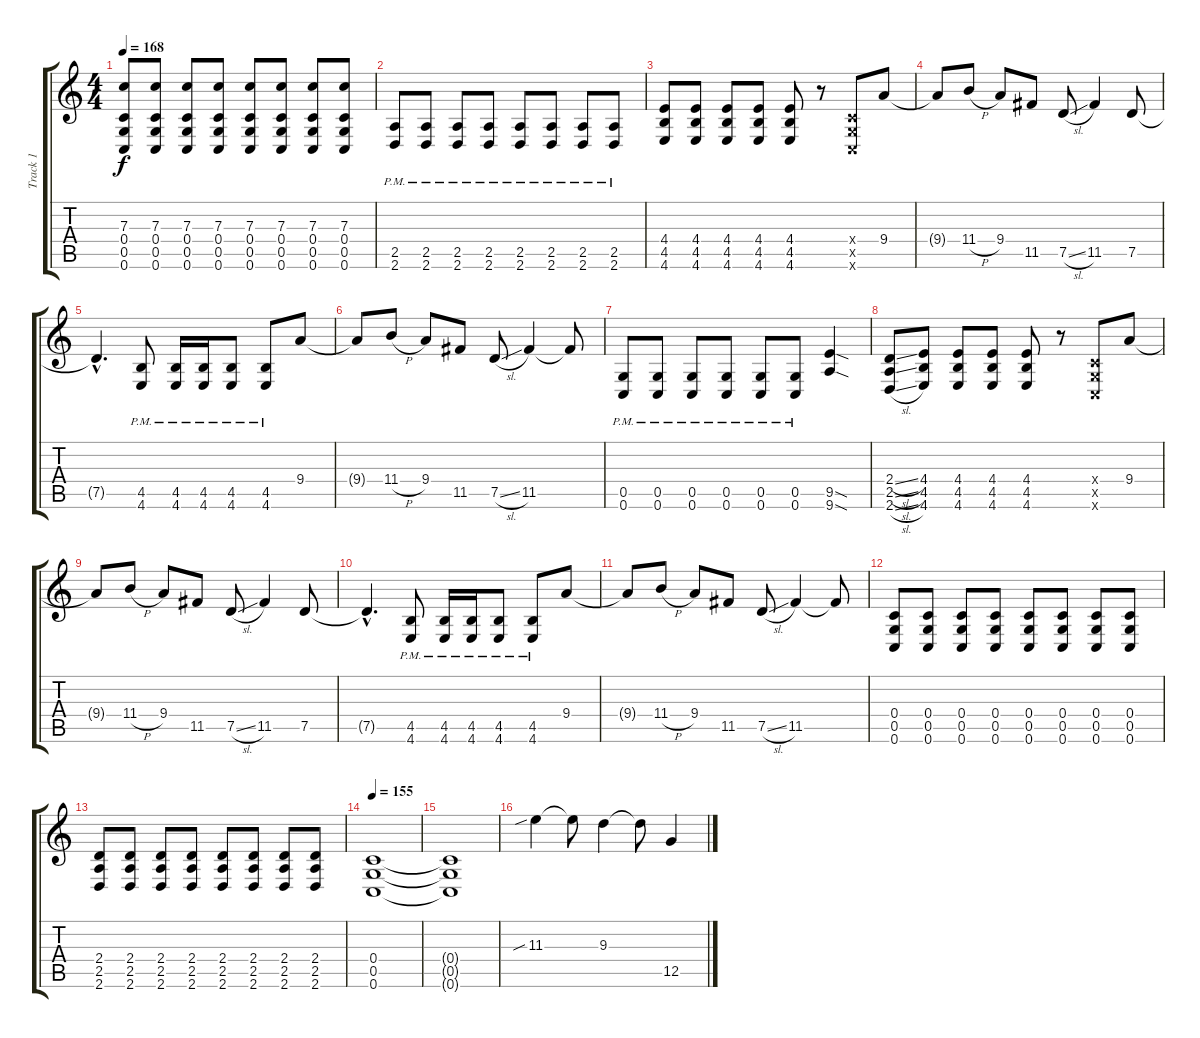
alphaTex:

\track ("Track 1" "Track 1") {instrument distortionguitar}
\staff {score tabs}
\tuning (D4 A3 F3 C3 G2 C2) {hide}
\ts (4 4)
\tempo 168
\clef g2
\ks c
(7.3 0.4 0.5 0.6).8{dy f} (7.3 0.4 0.5 0.6).8 (7.3 0.4 0.5 0.6).8 (7.3 0.4 0.5 0.6).8 (7.3 0.4 0.5 0.6).8 (7.3 0.4 0.5 0.6).8 (7.3 0.4 0.5 0.6).8 (7.3 0.4 0.5 0.6).8 |
(2.5{pm} 2.6{pm}).8 (2.5{pm} 2.6{pm}).8 (2.5{pm} 2.6{pm}).8 (2.5{pm} 2.6{pm}).8 (2.5{pm} 2.6{pm}).8 (2.5{pm} 2.6{pm}).8 (2.5{pm} 2.6{pm}).8 (2.5{pm} 2.6{pm}).8 |
(4.4 4.5 4.6).8 (4.4 4.5 4.6).8 (4.4 4.5 4.6).8 (4.4 4.5 4.6).8 (4.4 4.5 4.6).8 r.8 (0.4{x} 0.5{x} 0.6{x}).8 9.4.8 |
9.4{t}.8 11.4{h}.8 9.4.8 11.5.8 7.5{sl}.8 11.5.4 7.5.8 |
7.5{hac t}.4{d} (4.5{pm} 4.6{pm}).8 (4.5{pm} 4.6{pm}).16 (4.5{pm} 4.6{pm}).16 (4.5{pm} 4.6{pm}).8 (4.5{pm} 4.6{pm}).8 9.4.8 |
9.4{t}.8 11.4{h}.8 9.4.8 11.5.8 7.5{sl}.8 11.5.4 11.5{t}.8 |
(0.5{pm} 0.6{pm}).8 (0.5{pm} 0.6{pm}).8 (0.5{pm} 0.6{pm}).8 (0.5{pm} 0.6{pm}).8 (0.5{pm} 0.6{pm}).8 (0.5{pm} 0.6{pm}).8 (9.5{sod} 9.6{sod}).4 |
(2.4{sl} 2.5{sl} 2.6{sl}).8 (4.4 4.5 4.6).8 (4.4 4.5 4.6).8 (4.4 4.5 4.6).8 (4.4 4.5 4.6).8 r.8 (0.4{x} 0.5{x} 0.6{x}).8 9.4.8 |
9.4{t}.8 11.4{h}.8 9.4.8 11.5.8 7.5{sl}.8 11.5.4 7.5.8 |
7.5{hac t}.4{d} (4.5{pm} 4.6{pm}).8 (4.5{pm} 4.6{pm}).16 (4.5{pm} 4.6{pm}).16 (4.5{pm} 4.6{pm}).8 (4.5{pm} 4.6{pm}).8 9.4.8 |
9.4{t}.8 11.4{h}.8 9.4.8 11.5.8 7.5{sl}.8 11.5.4 11.5{t}.8 |
(0.4 0.5 0.6).8 (0.4 0.5 0.6).8 (0.4 0.5 0.6).8 (0.4 0.5 0.6).8 (0.4 0.5 0.6).8 (0.4 0.5 0.6).8 (0.4 0.5 0.6).8 (0.4 0.5 0.6).8 |
(2.4 2.5 2.6).8 (2.4 2.5 2.6).8 (2.4 2.5 2.6).8 (2.4 2.5 2.6).8 (2.4 2.5 2.6).8 (2.4 2.5 2.6).8 (2.4 2.5 2.6).8 (2.4 2.5 2.6).8 |
\tempo 155
(0.4 0.5 0.6).1 |
(0.4{t} 0.5{t} 0.6{t}).1 |
11.3{sib}.4 11.3{t}.8 9.3.4 9.3{t}.8 12.5.4
